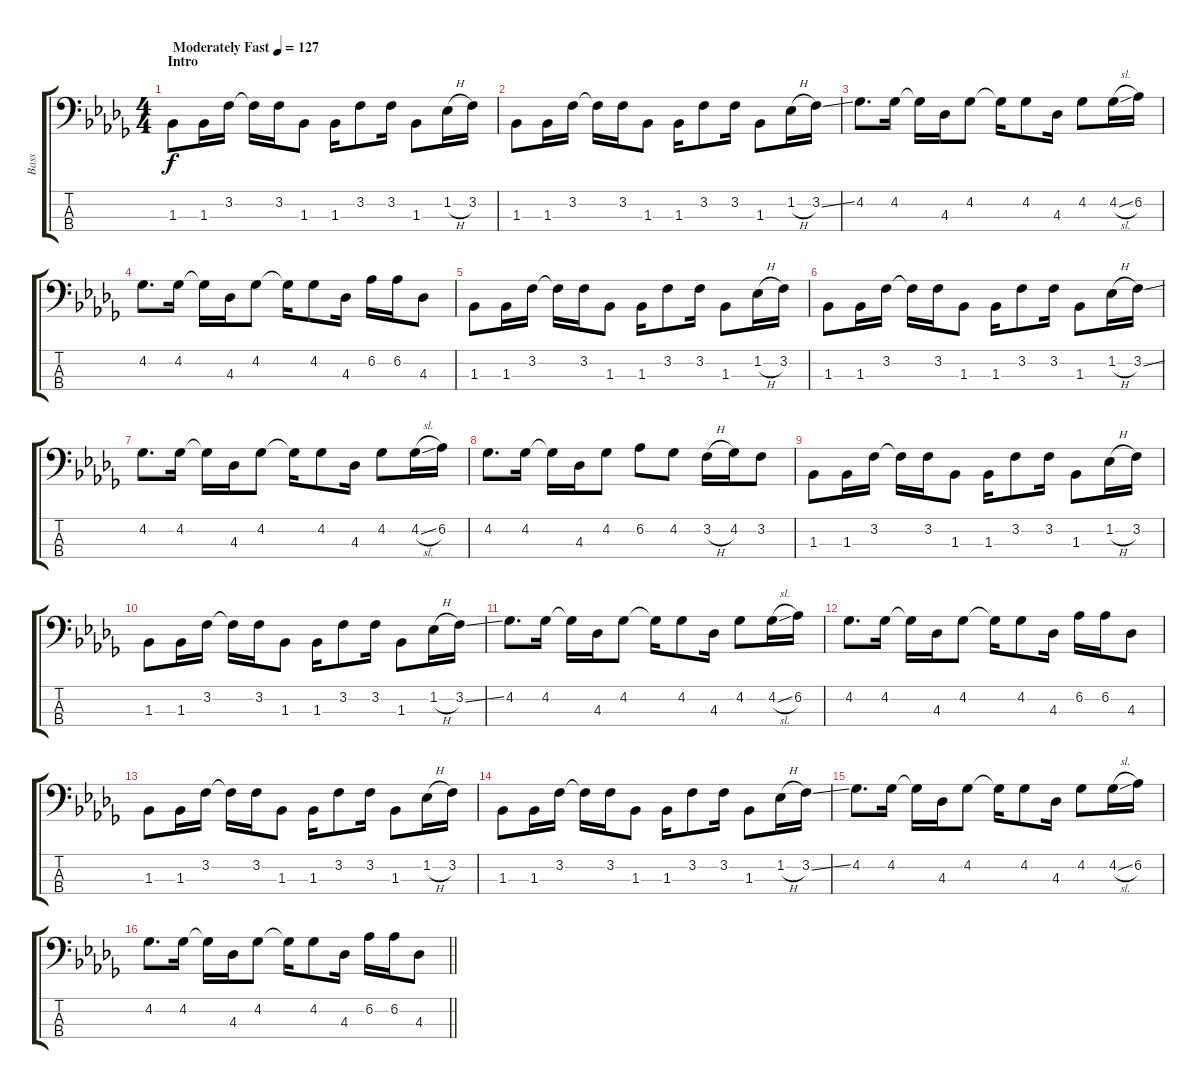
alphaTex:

\track ("Bass" "Bass") {instrument electricbassfinger}
\staff {score tabs}
\tuning (G2 D2 A1 E1) {hide}
\ts (4 4)
\section ("" "Intro")
\tempo (127 "Moderately Fast")
\clef f4
\ks bbminor
1.3.8{dy f instrument electricbassfinger} 1.3.16 3.2.16 3.2{t}.16 3.2.16 1.3.8 1.3.16 3.2.8 3.2.16 1.3.8 1.2{h}.16 3.2.16 |
1.3.8 1.3.16 3.2.16 3.2{t}.16 3.2.16 1.3.8 1.3.16 3.2.8 3.2.16 1.3.8 1.2{h}.16 3.2{ss}.16 |
4.2.8{d} 4.2.16 4.2{t}.16 4.3.16 4.2.8 4.2{t}.16 4.2.8 4.3.16 4.2.8 4.2{sl}.16 6.2.16 |
4.2.8{d} 4.2.16 4.2{t}.16 4.3.16 4.2.8 4.2{t}.16 4.2.8 4.3.16 6.2.16 6.2.16 4.3.8 |
1.3.8 1.3.16 3.2.16 3.2{t}.16 3.2.16 1.3.8 1.3.16 3.2.8 3.2.16 1.3.8 1.2{h}.16 3.2.16 |
1.3.8 1.3.16 3.2.16 3.2{t}.16 3.2.16 1.3.8 1.3.16 3.2.8 3.2.16 1.3.8 1.2{h}.16 3.2{ss}.16 |
4.2.8{d} 4.2.16 4.2{t}.16 4.3.16 4.2.8 4.2{t}.16 4.2.8 4.3.16 4.2.8 4.2{sl}.16 6.2.16 |
4.2.8{d} 4.2.16 4.2{t}.16 4.3.16 4.2.8 6.2.8 4.2.8 3.2{h}.16 4.2.16 3.2.8 |
1.3.8 1.3.16 3.2.16 3.2{t}.16 3.2.16 1.3.8 1.3.16 3.2.8 3.2.16 1.3.8 1.2{h}.16 3.2.16 |
1.3.8 1.3.16 3.2.16 3.2{t}.16 3.2.16 1.3.8 1.3.16 3.2.8 3.2.16 1.3.8 1.2{h}.16 3.2{ss}.16 |
4.2.8{d} 4.2.16 4.2{t}.16 4.3.16 4.2.8 4.2{t}.16 4.2.8 4.3.16 4.2.8 4.2{sl}.16 6.2.16 |
4.2.8{d} 4.2.16 4.2{t}.16 4.3.16 4.2.8 4.2{t}.16 4.2.8 4.3.16 6.2.16 6.2.16 4.3.8 |
1.3.8 1.3.16 3.2.16 3.2{t}.16 3.2.16 1.3.8 1.3.16 3.2.8 3.2.16 1.3.8 1.2{h}.16 3.2.16 |
1.3.8 1.3.16 3.2.16 3.2{t}.16 3.2.16 1.3.8 1.3.16 3.2.8 3.2.16 1.3.8 1.2{h}.16 3.2{ss}.16 |
4.2.8{d} 4.2.16 4.2{t}.16 4.3.16 4.2.8 4.2{t}.16 4.2.8 4.3.16 4.2.8 4.2{sl}.16 6.2.16 |
\barLineRight lightlight
4.2.8{d} 4.2.16 4.2{t}.16 4.3.16 4.2.8 4.2{t}.16 4.2.8 4.3.16 6.2.16 6.2.16 4.3.8
